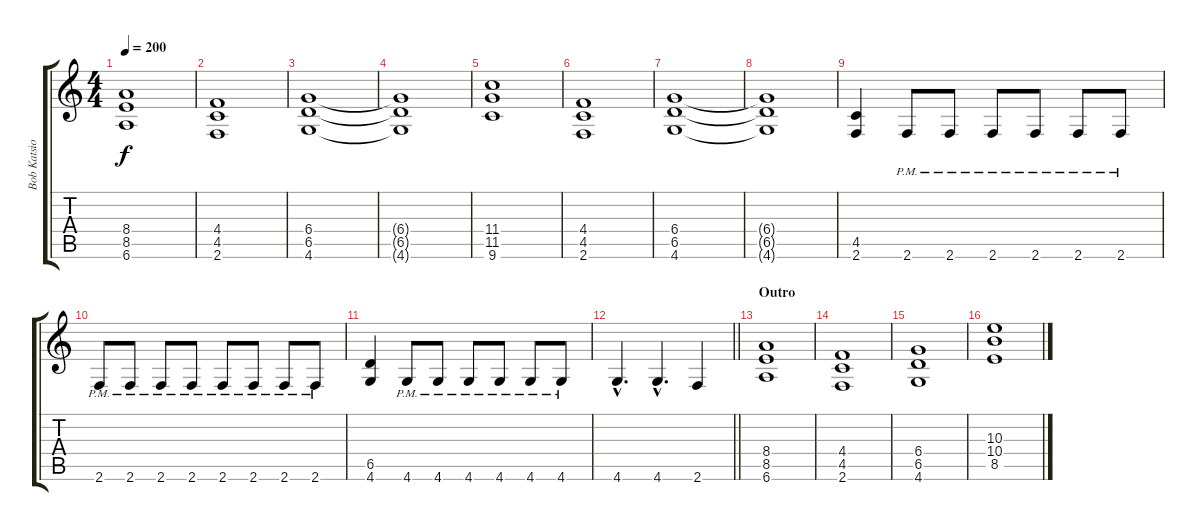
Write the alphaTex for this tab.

\track ("Bob Katsionis - Rhythm" "Bob Katsio") {instrument distortionguitar}
\staff {score tabs}
\tuning (Eb4 Bb3 Gb3 Db3 Ab2 Eb2) {hide}
\ts (4 4)
\tempo 200
\clef g2
\ks c
(8.4 8.5 6.6).1{dy f} |
(4.4 4.5 2.6).1 |
(6.4 6.5 4.6).1 |
(6.4{t} 6.5{t} 4.6{t}).1 |
(11.4 11.5 9.6).1 |
(4.4 4.5 2.6).1 |
(6.4 6.5 4.6).1 |
(6.4{t} 6.5{t} 4.6{t}).1 |
(4.5 2.6).4 2.6{pm}.8 2.6{pm}.8 2.6{pm}.8 2.6{pm}.8 2.6{pm}.8 2.6{pm}.8 |
2.6{pm}.8 2.6{pm}.8 2.6{pm}.8 2.6{pm}.8 2.6{pm}.8 2.6{pm}.8 2.6{pm}.8 2.6{pm}.8 |
(6.5 4.6).4 4.6{pm}.8 4.6{pm}.8 4.6{pm}.8 4.6{pm}.8 4.6{pm}.8 4.6{pm}.8 |
\barLineRight lightlight
4.6{hac}.4{d} 4.6{hac}.4{d} 2.6.4 |
\section ("" "Outro")
(8.4 8.5 6.6).1 |
(4.4 4.5 2.6).1 |
(6.4 6.5 4.6).1 |
(10.3 10.4 8.5).1
